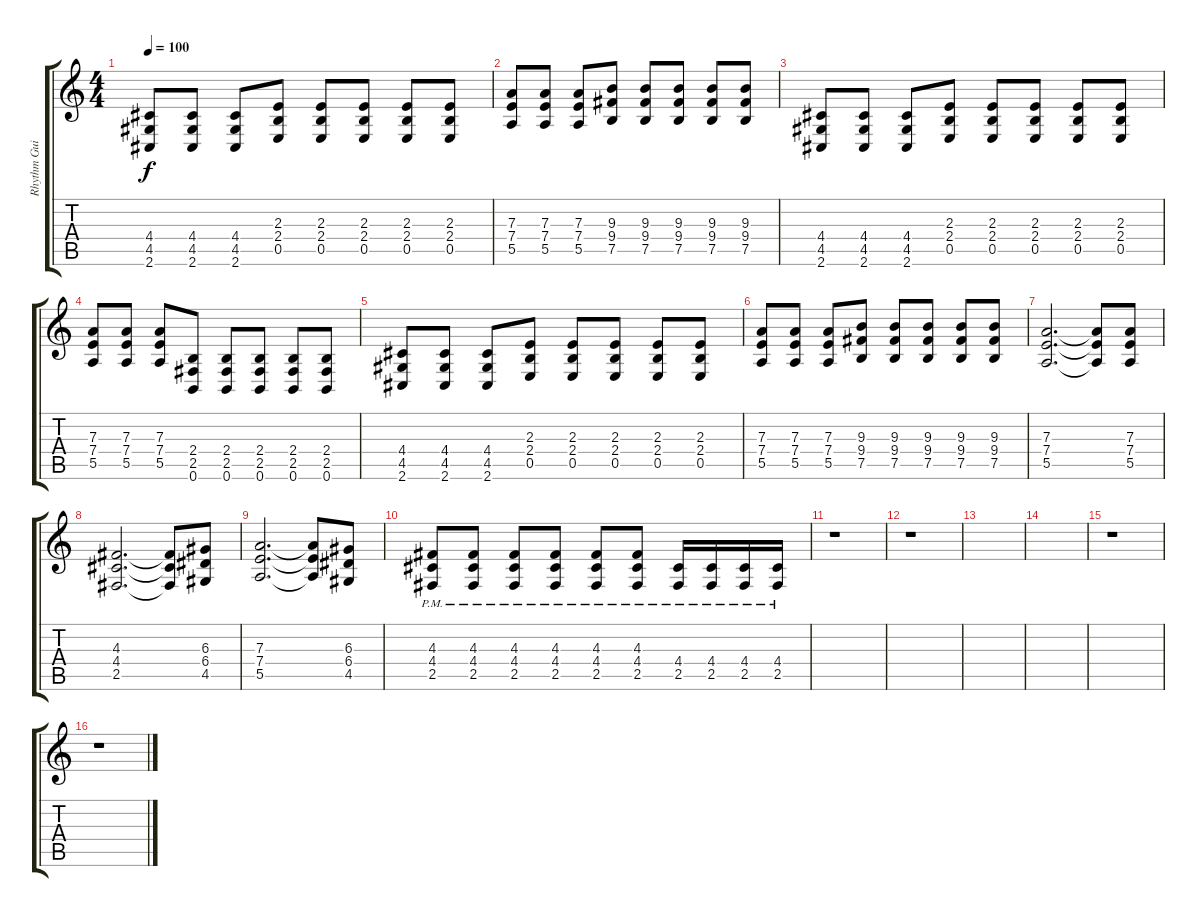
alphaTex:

\track ("Rhythm Guitar 2" "Rhythm Gui") {instrument distortionguitar}
\staff {score tabs}
\tuning (B3 Gb3 D3 A2 E2 B1) {hide}
\ts (4 4)
\tempo 100
\clef g2
\ks c
(4.4 4.5 2.6).8{dy f} (4.4 4.5 2.6).8 (4.4 4.5 2.6).8 (2.3 2.4 0.5).8 (2.3 2.4 0.5).8 (2.3 2.4 0.5).8 (2.3 2.4 0.5).8 (2.3 2.4 0.5).8 |
(7.3 7.4 5.5).8 (7.3 7.4 5.5).8 (7.3 7.4 5.5).8 (9.3 9.4 7.5).8 (9.3 9.4 7.5).8 (9.3 9.4 7.5).8 (9.3 9.4 7.5).8 (9.3 9.4 7.5).8 |
(4.4 4.5 2.6).8 (4.4 4.5 2.6).8 (4.4 4.5 2.6).8 (2.3 2.4 0.5).8 (2.3 2.4 0.5).8 (2.3 2.4 0.5).8 (2.3 2.4 0.5).8 (2.3 2.4 0.5).8 |
(7.3 7.4 5.5).8 (7.3 7.4 5.5).8 (7.3 7.4 5.5).8 (2.4 2.5 0.6).8 (2.4 2.5 0.6).8 (2.4 2.5 0.6).8 (2.4 2.5 0.6).8 (2.4 2.5 0.6).8 |
(4.4 4.5 2.6).8 (4.4 4.5 2.6).8 (4.4 4.5 2.6).8 (2.3 2.4 0.5).8 (2.3 2.4 0.5).8 (2.3 2.4 0.5).8 (2.3 2.4 0.5).8 (2.3 2.4 0.5).8 |
(7.3 7.4 5.5).8 (7.3 7.4 5.5).8 (7.3 7.4 5.5).8 (9.3 9.4 7.5).8 (9.3 9.4 7.5).8 (9.3 9.4 7.5).8 (9.3 9.4 7.5).8 (9.3 9.4 7.5).8 |
(7.3 7.4 5.5).2{d} (7.3{t} 7.4{t} 5.5{t}).8 (7.3 7.4 5.5).8 |
(4.3 4.4 2.5).2{d} (4.3{t} 4.4{t} 2.5{t}).8 (6.3 6.4 4.5).8 |
(7.3 7.4 5.5).2{d} (7.3{t} 7.4{t} 5.5{t}).8 (6.3 6.4 4.5).8 |
(4.3{pm} 4.4{pm} 2.5{pm}).8 (4.3{pm} 4.4{pm} 2.5{pm}).8 (4.3{pm} 4.4{pm} 2.5{pm}).8 (4.3{pm} 4.4{pm} 2.5{pm}).8 (4.3{pm} 4.4{pm} 2.5{pm}).8 (4.3{pm} 4.4{pm} 2.5{pm}).8 (4.4{pm} 2.5{pm}).16 (4.4{pm} 2.5{pm}).16 (4.4{pm} 2.5{pm}).16 (4.4{pm} 2.5{pm}).16 |
r.1 |
r.1 |
|
|
r.1 |
r.1
